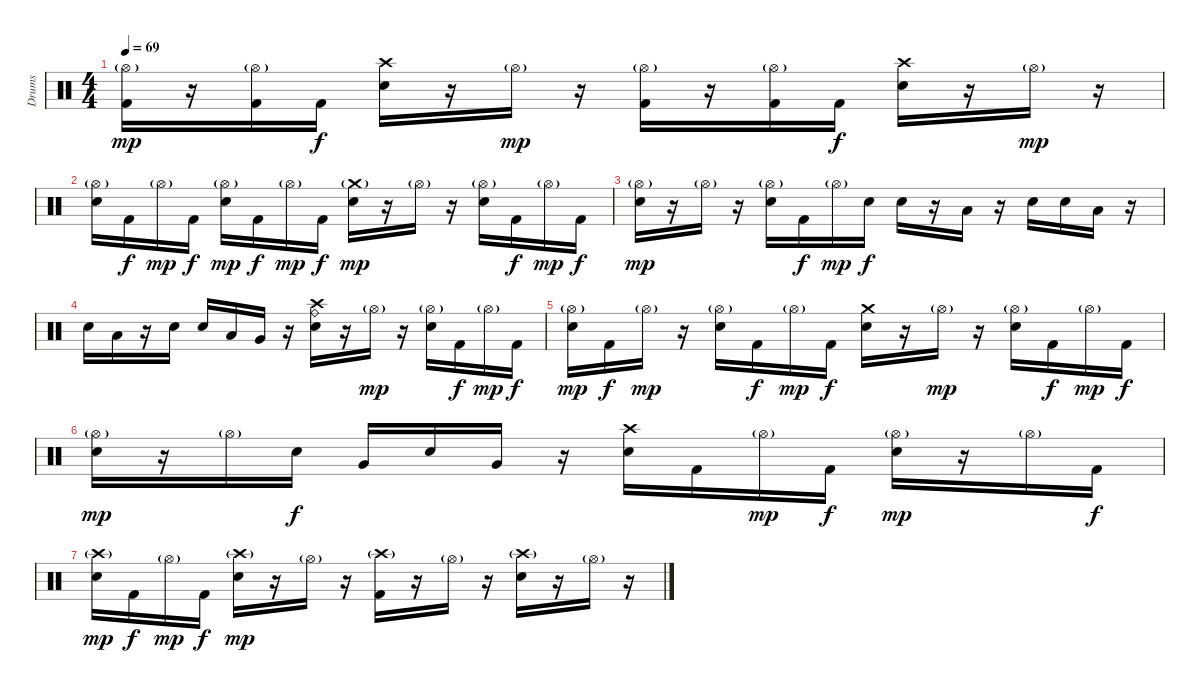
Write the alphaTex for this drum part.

\track ("Drums" "Drums") {instrument percussion}
\staff {score}
\articulation defaults
\ts (4 4)
\tempo 69
\clef neutral
\ks c
("Hi-Hat (open)"{g} "Kick (hit) 2").16{dy mp} r.16 ("Hi-Hat (open)"{g} "Kick (hit) 2").16 "Kick (hit) 2".16{dy f} ("Crash high (hit)" "Electric Snare (hit)").16 r.16 "Hi-Hat (open)"{g}.16{dy mp} r.16 ("Hi-Hat (open)"{g} "Kick (hit) 2").16 r.16 ("Hi-Hat (open)"{g} "Kick (hit) 2").16 "Kick (hit) 2".16{dy f} ("Crash high (hit)" "Electric Snare (hit)").16 r.16 "Hi-Hat (open)"{g}.16{dy mp} r.16 |
("Hi-Hat (open)"{g} "Electric Snare (hit)").16 "Kick (hit) 2".16{dy f} "Hi-Hat (open)"{g}.16{dy mp} "Kick (hit) 2".16{dy f} ("Hi-Hat (open)"{g} "Electric Snare (hit)").16{dy mp} "Kick (hit) 2".16{dy f} "Hi-Hat (open)"{g}.16{dy mp} "Kick (hit) 2".16{dy f} ("Crash medium (hit)"{g} "Electric Snare (hit)").16{dy mp} r.16 "Hi-Hat (open)"{g}.16 r.16 ("Hi-Hat (open)"{g} "Electric Snare (hit)").16 "Kick (hit) 2".16{dy f} "Hi-Hat (open)"{g}.16{dy mp} "Kick (hit) 2".16{dy f} |
("Hi-Hat (open)"{g} "Electric Snare (hit)").16{dy mp} r.16 "Hi-Hat (open)"{g}.16 r.16 ("Hi-Hat (open)"{g} "Electric Snare (hit)").16 "Kick (hit) 2".16{dy f} "Hi-Hat (open)"{g}.16{dy mp} "Electric Snare (hit)".16{dy f} "Electric Snare (hit)".16 r.16 "Low Tom (hit)".16 r.16 "Electric Snare (hit)".16 "Electric Snare (hit)".16 "Low Tom (hit)".16 r.16 |
"Electric Snare (hit)".16{volume 8} "Low Tom (hit)".16 r.16 "Electric Snare (hit)".16 "Electric Snare (hit)".16 "Low Tom (hit)".16 "Very Low Tom (hit)".16 r.16 ("Crash high (hit)" "Ride (bell)" "Electric Snare (hit)").16 r.16 "Hi-Hat (open)"{g}.16{dy mp} r.16 ("Hi-Hat (open)"{g} "Electric Snare (hit)").16 "Kick (hit) 2".16{dy f} "Hi-Hat (open)"{g}.16{dy mp} "Kick (hit) 2".16{dy f} |
("Hi-Hat (open)"{g} "Electric Snare (hit)").16{dy mp} "Kick (hit) 2".16{dy f} "Hi-Hat (open)"{g}.16{dy mp} r.16 ("Hi-Hat (open)"{g} "Electric Snare (hit)").16 "Kick (hit) 2".16{dy f} "Hi-Hat (open)"{g}.16{dy mp} "Kick (hit) 2".16{dy f} ("Crash medium (hit)" "Electric Snare (hit)").16 r.16 "Hi-Hat (open)"{g}.16{dy mp} r.16 ("Hi-Hat (open)"{g} "Electric Snare (hit)").16 "Kick (hit) 2".16{dy f} "Hi-Hat (open)"{g}.16{dy mp} "Kick (hit) 2".16{dy f} |
("Hi-Hat (open)"{g} "Electric Snare (hit)").16{dy mp} r.16 "Hi-Hat (open)"{g}.16 "Electric Snare (hit)".16{dy f} "Very Low Tom (hit)".16 "Electric Snare (hit)".16 "Very Low Tom (hit)".16 r.16 ("Crash high (hit)" "Electric Snare (hit)").16{volume 3} "Kick (hit) 2".16 "Hi-Hat (open)"{g}.16{dy mp} "Kick (hit) 2".16{dy f} ("Hi-Hat (open)"{g} "Electric Snare (hit)").16{dy mp} r.16 "Hi-Hat (open)"{g}.16 "Kick (hit) 2".16{dy f} |
("Crash high (hit)"{g} "Electric Snare (hit)").16{dy mp} "Kick (hit) 2".16{dy f} "Hi-Hat (open)"{g}.16{dy mp} "Kick (hit) 2".16{dy f} ("Crash high (hit)"{g} "Electric Snare (hit)").16{dy mp} r.16 "Hi-Hat (open)"{g}.16 r.16 ("Crash high (hit)"{g} "Kick (hit) 2").16 r.16 "Hi-Hat (open)"{g}.16 r.16 ("Crash high (hit)"{g} "Electric Snare (hit)").16 r.16 "Hi-Hat (open)"{g}.16 r.16
